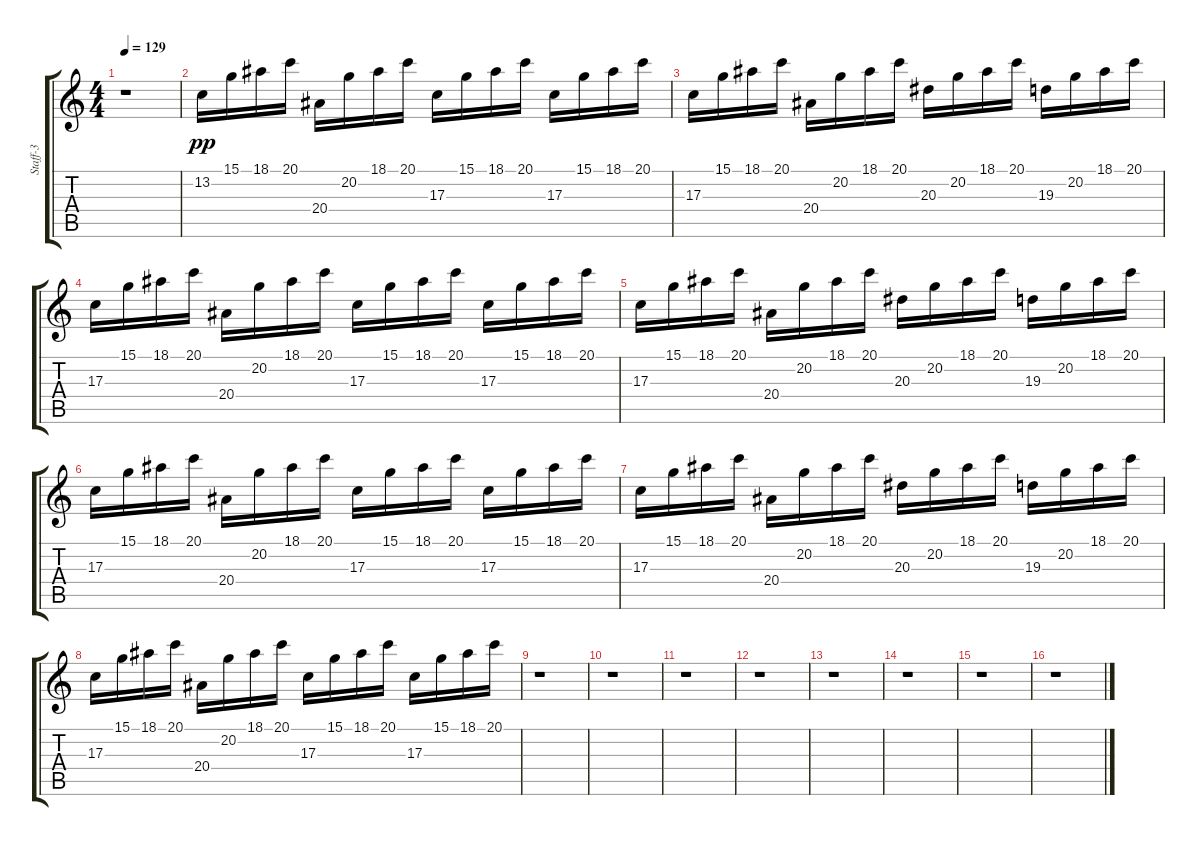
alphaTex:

\track ("Staff-3" "Staff-3") {instrument ocarina}
\staff {score tabs}
\tuning (E4 B3 G3 D3 A2 E2) {hide}
\ts (4 4)
\tempo 129
\clef g2
\ks c
r.1{dy pp instrument ocarina} |
13.2.16 15.1.16 18.1.16 20.1.16 20.4.16 20.2.16 18.1.16 20.1.16 17.3.16 15.1.16 18.1.16 20.1.16 17.3.16{instrument englishhorn} 15.1.16 18.1.16 20.1.16 |
17.3.16{instrument oboe} 15.1.16 18.1.16 20.1.16 20.4.16{instrument clarinet} 20.2.16 18.1.16 20.1.16 20.3.16{instrument altosax} 20.2.16 18.1.16 20.1.16 19.3.16 20.2.16 18.1.16 20.1.16 |
17.3.16 15.1.16 18.1.16 20.1.16 20.4.16 20.2.16 18.1.16 20.1.16 17.3.16{instrument clarinet} 15.1.16 18.1.16 20.1.16 17.3.16{instrument oboe} 15.1.16 18.1.16 20.1.16 |
17.3.16{instrument englishhorn} 15.1.16 18.1.16 20.1.16 20.4.16 20.2.16 18.1.16 20.1.16 20.3.16{instrument ocarina} 20.2.16 18.1.16 20.1.16 19.3.16 20.2.16 18.1.16 20.1.16 |
17.3.16 15.1.16 18.1.16 20.1.16 20.4.16 20.2.16 18.1.16 20.1.16 17.3.16 15.1.16 18.1.16 20.1.16 17.3.16{instrument englishhorn} 15.1.16 18.1.16 20.1.16 |
17.3.16{instrument oboe} 15.1.16 18.1.16 20.1.16 20.4.16{instrument clarinet} 20.2.16 18.1.16 20.1.16 20.3.16{instrument altosax} 20.2.16 18.1.16 20.1.16 19.3.16 20.2.16 18.1.16 20.1.16 |
17.3.16 15.1.16 18.1.16 20.1.16 20.4.16 20.2.16 18.1.16 20.1.16 17.3.16{instrument clarinet} 15.1.16 18.1.16 20.1.16 17.3.16{instrument oboe} 15.1.16 18.1.16 20.1.16 |
r.1 |
r.1 |
r.1 |
r.1 |
r.1 |
r.1 |
r.1 |
r.1
